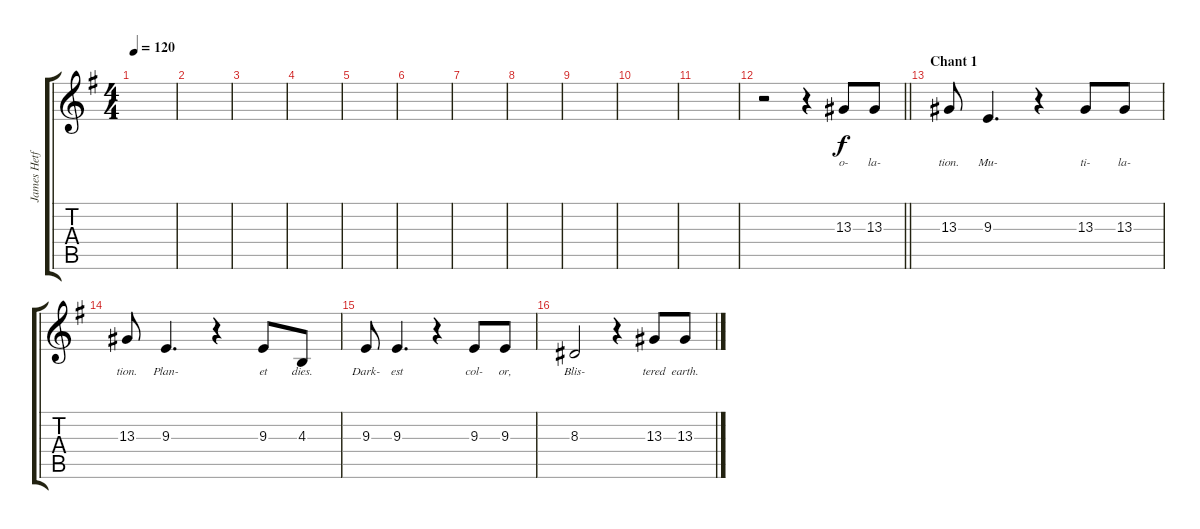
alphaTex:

\track ("James Hetfield Vocals" "James Hetf") {instrument lead2sawtooth}
\staff {score tabs}
\tuning (E4 B3 G3 D3 A2 E2) {hide}
\ts (4 4)
\tempo 120
\clef g2
\ks g
|
|
|
|
|
|
|
|
|
|
|
\barLineRight lightlight
r.2 r.4 13.3.8{lyrics (0 "o-") lyrics (1 "") lyrics (2 "") lyrics (3 "") lyrics (4 "")} 13.3.8{lyrics (0 "la-") lyrics (1 "") lyrics (2 "") lyrics (3 "") lyrics (4 "")} |
\section ("" "Chant 1")
13.3.8{lyrics (0 "tion.") lyrics (1 "") lyrics (2 "") lyrics (3 "") lyrics (4 "")} 9.3.4{d lyrics (0 "Mu-") lyrics (1 "") lyrics (2 "") lyrics (3 "") lyrics (4 "")} r.4 13.3.8{lyrics (0 "ti-") lyrics (1 "") lyrics (2 "") lyrics (3 "") lyrics (4 "")} 13.3.8{lyrics (0 "la-") lyrics (1 "") lyrics (2 "") lyrics (3 "") lyrics (4 "")} |
13.3.8{lyrics (0 "tion.") lyrics (1 "") lyrics (2 "") lyrics (3 "") lyrics (4 "")} 9.3.4{d lyrics (0 "Plan-") lyrics (1 "") lyrics (2 "") lyrics (3 "") lyrics (4 "")} r.4 9.3.8{lyrics (0 "et") lyrics (1 "") lyrics (2 "") lyrics (3 "") lyrics (4 "")} 4.3.8{lyrics (0 "dies.") lyrics (1 "") lyrics (2 "") lyrics (3 "") lyrics (4 "")} |
9.3.8{lyrics (0 "Dark-") lyrics (1 "") lyrics (2 "") lyrics (3 "") lyrics (4 "")} 9.3.4{d lyrics (0 "est") lyrics (1 "") lyrics (2 "") lyrics (3 "") lyrics (4 "")} r.4 9.3.8{lyrics (0 "col-") lyrics (1 "") lyrics (2 "") lyrics (3 "") lyrics (4 "")} 9.3.8{lyrics (0 "or,") lyrics (1 "") lyrics (2 "") lyrics (3 "") lyrics (4 "")} |
8.3.2{lyrics (0 "Blis-") lyrics (1 "") lyrics (2 "") lyrics (3 "") lyrics (4 "")} r.4 13.3.8{lyrics (0 "tered") lyrics (1 "") lyrics (2 "") lyrics (3 "") lyrics (4 "")} 13.3.8{lyrics (0 "earth.") lyrics (1 "") lyrics (2 "") lyrics (3 "") lyrics (4 "")}
